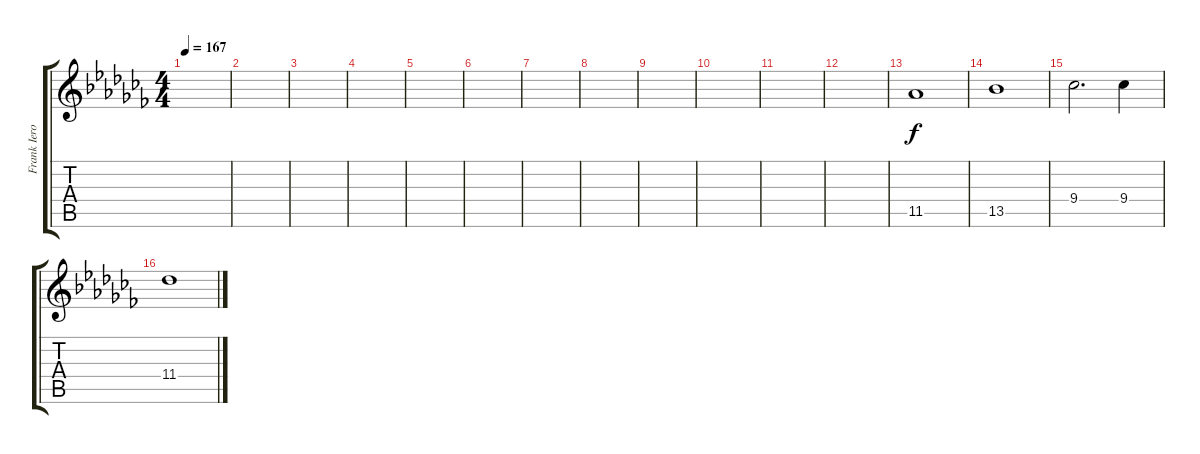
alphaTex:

\track ("Frank Iero" "Frank Iero") {instrument distortionguitar}
\staff {score tabs}
\tuning (E4 B3 G3 D3 A2 E2) {hide}
\ts (4 4)
\tempo 167
\clef g2
\ks abminor
|
|
|
|
|
|
|
|
|
|
|
|
11.5.1 |
13.5.1 |
9.4.2{d} 9.4.4 |
11.4.1
